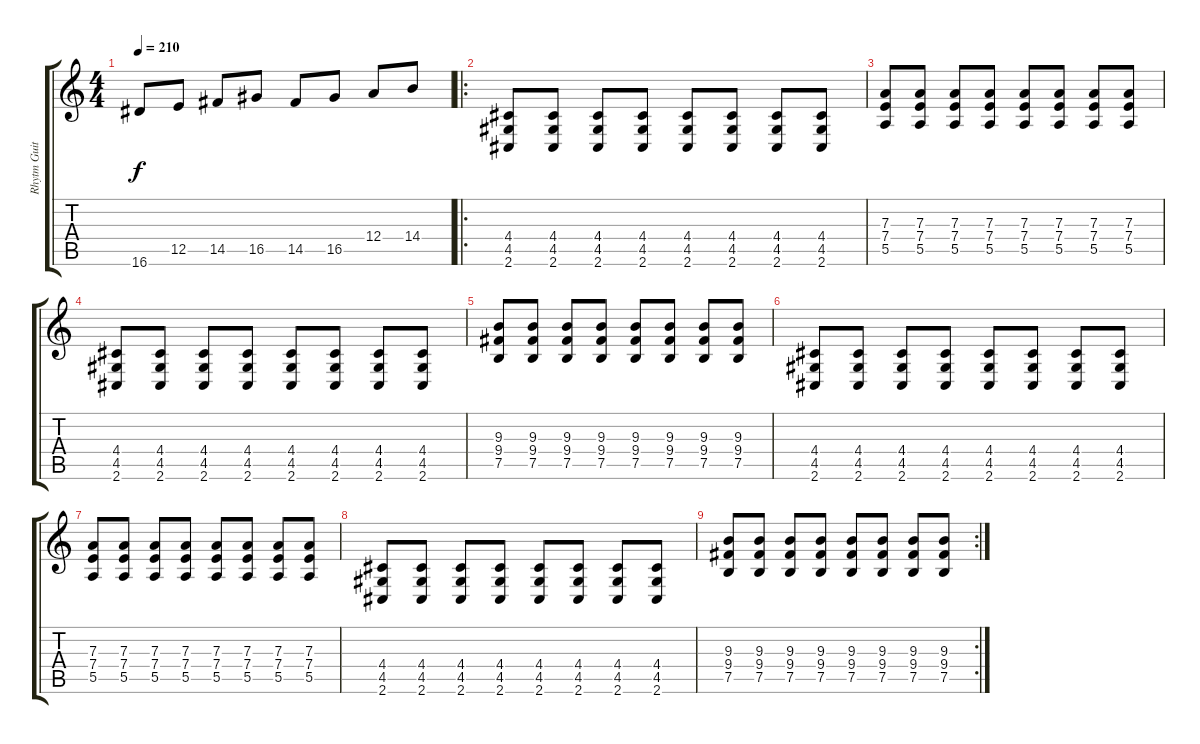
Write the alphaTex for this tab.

\track ("Rhytm Guitar 2" "Rhytm Guit") {instrument distortionguitar}
\staff {score tabs}
\tuning (B3 Gb3 D3 A2 E2 B1) {hide}
\ts (4 4)
\tempo 210
\clef g2
\ks c
16.6.8{dy f} 12.5.8 14.5.8 16.5.8 14.5.8 16.5.8 12.4.8 14.4.8 |
\ro
(4.4 4.5 2.6).8 (4.4 4.5 2.6).8 (4.4 4.5 2.6).8 (4.4 4.5 2.6).8 (4.4 4.5 2.6).8 (4.4 4.5 2.6).8 (4.4 4.5 2.6).8 (4.4 4.5 2.6).8 |
(7.3 7.4 5.5).8 (7.3 7.4 5.5).8 (7.3 7.4 5.5).8 (7.3 7.4 5.5).8 (7.3 7.4 5.5).8 (7.3 7.4 5.5).8 (7.3 7.4 5.5).8 (7.3 7.4 5.5).8 |
(4.4 4.5 2.6).8 (4.4 4.5 2.6).8 (4.4 4.5 2.6).8 (4.4 4.5 2.6).8 (4.4 4.5 2.6).8 (4.4 4.5 2.6).8 (4.4 4.5 2.6).8 (4.4 4.5 2.6).8 |
(9.3 9.4 7.5).8 (9.3 9.4 7.5).8 (9.3 9.4 7.5).8 (9.3 9.4 7.5).8 (9.3 9.4 7.5).8 (9.3 9.4 7.5).8 (9.3 9.4 7.5).8 (9.3 9.4 7.5).8 |
(4.4 4.5 2.6).8 (4.4 4.5 2.6).8 (4.4 4.5 2.6).8 (4.4 4.5 2.6).8 (4.4 4.5 2.6).8 (4.4 4.5 2.6).8 (4.4 4.5 2.6).8 (4.4 4.5 2.6).8 |
(7.3 7.4 5.5).8 (7.3 7.4 5.5).8 (7.3 7.4 5.5).8 (7.3 7.4 5.5).8 (7.3 7.4 5.5).8 (7.3 7.4 5.5).8 (7.3 7.4 5.5).8 (7.3 7.4 5.5).8 |
(4.4 4.5 2.6).8 (4.4 4.5 2.6).8 (4.4 4.5 2.6).8 (4.4 4.5 2.6).8 (4.4 4.5 2.6).8 (4.4 4.5 2.6).8 (4.4 4.5 2.6).8 (4.4 4.5 2.6).8 |
\rc 2
(9.3 9.4 7.5).8 (9.3 9.4 7.5).8 (9.3 9.4 7.5).8 (9.3 9.4 7.5).8 (9.3 9.4 7.5).8 (9.3 9.4 7.5).8 (9.3 9.4 7.5).8 (9.3 9.4 7.5).8
